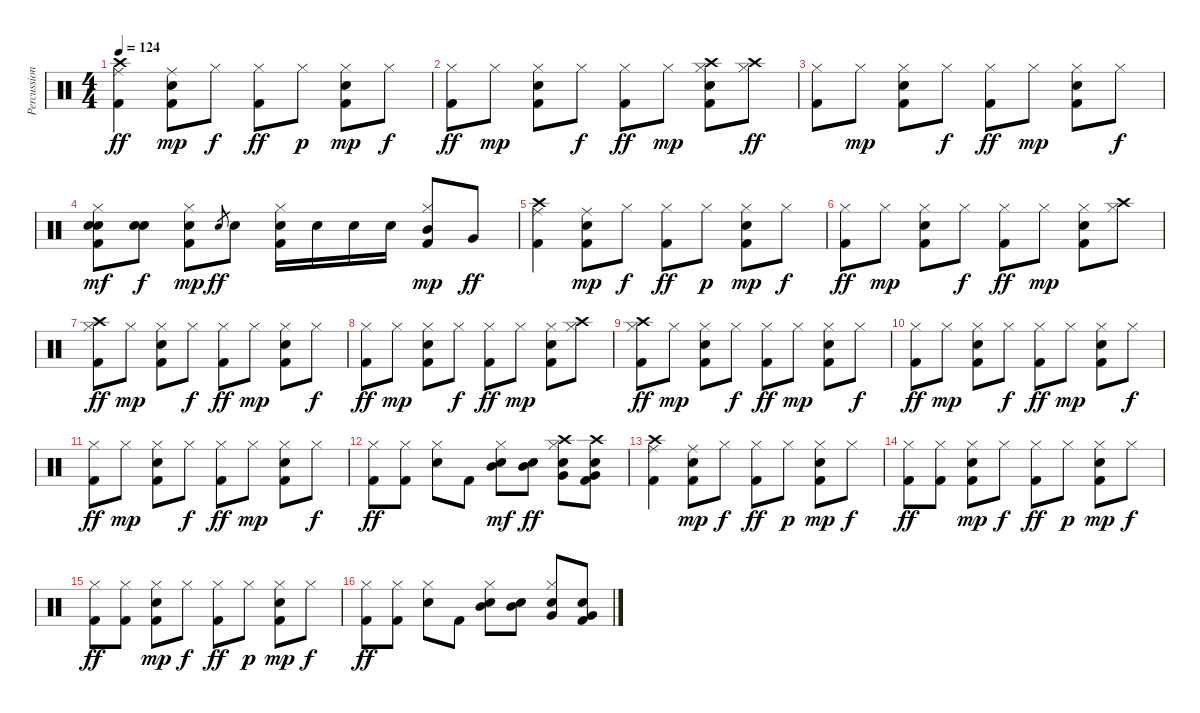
\track ("Percussion" "Percussion") {instrument percussion}
\staff {score}
\articulation defaults
\ts (4 4)
\tempo 124
\clef neutral
\ks c
("Ride (middle)" "Crash high (hit)" "Kick (hit) 2").4{dy ff} ("Ride (middle)" "Snare (hit) 2" "Kick (hit) 2").8{dy mp} "Hi-Hat (closed)".8{dy f} ("Hi-Hat (closed)" "Kick (hit) 2").8{dy ff} "Hi-Hat (closed)".8{dy p} ("Hi-Hat (closed)" "Snare (hit) 2" "Kick (hit) 2").8{dy mp} "Hi-Hat (closed)".8{dy f} |
("Hi-Hat (closed)" "Kick (hit) 2").8{dy ff} "Hi-Hat (closed)".8{dy mp} ("Hi-Hat (closed)" "Snare (hit) 2" "Kick (hit) 2").8 "Hi-Hat (closed)".8{dy f} ("Hi-Hat (closed)" "Kick (hit) 2").8{dy ff} "Hi-Hat (closed)".8{dy mp} ("Hi-Hat (closed)" "Crash high (hit)" "Snare (hit) 2" "Kick (hit) 2").8 ("Hi-Hat (closed)" "Crash high (hit)").8{dy ff} |
("Hi-Hat (closed)" "Kick (hit) 2").8 "Hi-Hat (closed)".8{dy mp} ("Hi-Hat (closed)" "Snare (hit) 2" "Kick (hit) 2").8 "Hi-Hat (closed)".8{dy f} ("Hi-Hat (closed)" "Kick (hit) 2").8{dy ff} "Hi-Hat (closed)".8{dy mp} ("Hi-Hat (closed)" "Snare (hit) 2" "Kick (hit) 2").8 "Hi-Hat (closed)".8{dy f} |
("Hi-Hat (closed)" "Snare (hit) 2" "Kick (hit) 2" "Snare (hit) 2").8{dy mf} ("Snare (hit) 2" "Snare (hit) 2").8{dy f} ("Hi-Hat (closed)" "Snare (hit) 2" "Kick (hit) 2").8{dy mp} "Snare (hit) 2".8{gr dy ff} "Snare (hit) 2".8 ("Hi-Hat (closed)" "Snare (hit) 2" "Kick (hit) 2").16 "Snare (hit) 2".16 "Snare (hit) 2".16 "Snare (hit) 2".16 ("Mid Tom (hit)" "Hi-Hat (closed)" "Kick (hit) 2").8{dy mp} "Very Low Tom (hit)".8{dy ff} |
("Ride (middle)" "Crash high (hit)" "Kick (hit) 2").4 ("Ride (middle)" "Snare (hit) 2" "Kick (hit) 2").8{dy mp} "Hi-Hat (closed)".8{dy f} ("Hi-Hat (closed)" "Kick (hit) 2").8{dy ff} "Hi-Hat (closed)".8{dy p} ("Hi-Hat (closed)" "Snare (hit) 2" "Kick (hit) 2").8{dy mp} "Hi-Hat (closed)".8{dy f} |
("Hi-Hat (closed)" "Kick (hit) 2").8{dy ff} "Hi-Hat (closed)".8{dy mp} ("Hi-Hat (closed)" "Snare (hit) 2" "Kick (hit) 2").8 "Hi-Hat (closed)".8{dy f} ("Hi-Hat (closed)" "Kick (hit) 2").8{dy ff} "Hi-Hat (closed)".8{dy mp} ("Hi-Hat (closed)" "Snare (hit) 2" "Kick (hit) 2").8 ("Hi-Hat (closed)" "Crash high (hit)").8 |
("Crash high (hit)" "Hi-Hat (closed)" "Kick (hit) 2").8{dy ff} "Hi-Hat (closed)".8{dy mp} ("Hi-Hat (closed)" "Snare (hit) 2" "Kick (hit) 2").8 "Hi-Hat (closed)".8{dy f} ("Hi-Hat (closed)" "Kick (hit) 2").8{dy ff} "Hi-Hat (closed)".8{dy mp} ("Hi-Hat (closed)" "Snare (hit) 2" "Kick (hit) 2").8 "Hi-Hat (closed)".8{dy f} |
("Hi-Hat (closed)" "Kick (hit) 2").8{dy ff} "Hi-Hat (closed)".8{dy mp} ("Hi-Hat (closed)" "Snare (hit) 2" "Kick (hit) 2").8 "Hi-Hat (closed)".8{dy f} ("Hi-Hat (closed)" "Kick (hit) 2").8{dy ff} "Hi-Hat (closed)".8{dy mp} ("Hi-Hat (closed)" "Snare (hit) 2" "Kick (hit) 2").8 ("Hi-Hat (closed)" "Crash high (hit)").8 |
("Hi-Hat (closed)" "Crash high (hit)" "Kick (hit) 2").8{dy ff} "Hi-Hat (closed)".8{dy mp} ("Hi-Hat (closed)" "Snare (hit) 2" "Kick (hit) 2").8 "Hi-Hat (closed)".8{dy f} ("Hi-Hat (closed)" "Kick (hit) 2").8{dy ff} "Hi-Hat (closed)".8{dy mp} ("Hi-Hat (closed)" "Snare (hit) 2" "Kick (hit) 2").8 "Hi-Hat (closed)".8{dy f} |
("Hi-Hat (closed)" "Kick (hit) 2").8{dy ff} "Hi-Hat (closed)".8{dy mp} ("Hi-Hat (closed)" "Snare (hit) 2" "Kick (hit) 2").8 "Hi-Hat (closed)".8{dy f} ("Hi-Hat (closed)" "Kick (hit) 2").8{dy ff} "Hi-Hat (closed)".8{dy mp} ("Hi-Hat (closed)" "Snare (hit) 2" "Kick (hit) 2").8 "Hi-Hat (closed)".8{dy f} |
("Hi-Hat (closed)" "Kick (hit) 2").8{dy ff} "Hi-Hat (closed)".8{dy mp} ("Hi-Hat (closed)" "Snare (hit) 2" "Kick (hit) 2").8 "Hi-Hat (closed)".8{dy f} ("Hi-Hat (closed)" "Kick (hit) 2").8{dy ff} "Hi-Hat (closed)".8{dy mp} ("Hi-Hat (closed)" "Snare (hit) 2" "Kick (hit) 2").8 "Hi-Hat (closed)".8{dy f} |
("Hi-Hat (closed)" "Kick (hit) 2").8{dy ff} ("Hi-Hat (closed)" "Kick (hit) 2").8 ("Hi-Hat (closed)" "Snare (hit) 2").8 "Kick (hit) 2".8 ("Mid Tom (hit)" "Hi-Hat (closed)" "Snare (hit) 2").8{dy mf} ("Mid Tom (hit)" "Snare (hit) 2").8{dy ff} ("Very Low Tom (hit)" "Crash high (hit)" "Hi-Hat (closed)" "Snare (hit) 2").8 ("Very Low Tom (hit)" "Snare (hit) 2" "Crash high (hit)" "Kick (hit) 2").8 |
("Ride (middle)" "Crash high (hit)" "Kick (hit) 2").4 ("Ride (middle)" "Snare (hit) 2" "Kick (hit) 2").8{dy mp} "Hi-Hat (closed)".8{dy f} ("Hi-Hat (closed)" "Kick (hit) 2").8{dy ff} "Hi-Hat (closed)".8{dy p} ("Hi-Hat (closed)" "Snare (hit) 2" "Kick (hit) 2").8{dy mp} "Hi-Hat (closed)".8{dy f} |
("Hi-Hat (closed)" "Kick (hit) 2").8{dy ff} ("Hi-Hat (closed)" "Kick (hit) 2").8 ("Hi-Hat (closed)" "Snare (hit) 2" "Kick (hit) 2").8{dy mp} "Hi-Hat (closed)".8{dy f} ("Hi-Hat (closed)" "Kick (hit) 2").8{dy ff} "Hi-Hat (closed)".8{dy p} ("Hi-Hat (closed)" "Snare (hit) 2" "Kick (hit) 2").8{dy mp} "Hi-Hat (closed)".8{dy f} |
("Hi-Hat (closed)" "Kick (hit) 2").8{dy ff} ("Hi-Hat (closed)" "Kick (hit) 2").8 ("Hi-Hat (closed)" "Snare (hit) 2" "Kick (hit) 2").8{dy mp} "Hi-Hat (closed)".8{dy f} ("Hi-Hat (closed)" "Kick (hit) 2").8{dy ff} "Hi-Hat (closed)".8{dy p} ("Hi-Hat (closed)" "Snare (hit) 2" "Kick (hit) 2").8{dy mp} "Hi-Hat (closed)".8{dy f} |
("Hi-Hat (closed)" "Kick (hit) 2").8{dy ff} ("Hi-Hat (closed)" "Kick (hit) 2").8 ("Hi-Hat (closed)" "Snare (hit) 2").8 "Kick (hit) 2".8 ("Snare (hit) 2" "Mid Tom (hit)" "Hi-Hat (closed)").8 ("Mid Tom (hit)" "Snare (hit) 2").8 ("Hi-Hat (closed)" "Snare (hit) 2" "Very Low Tom (hit)").8 ("Very Low Tom (hit)" "Snare (hit) 2" "Kick (hit) 2").8
